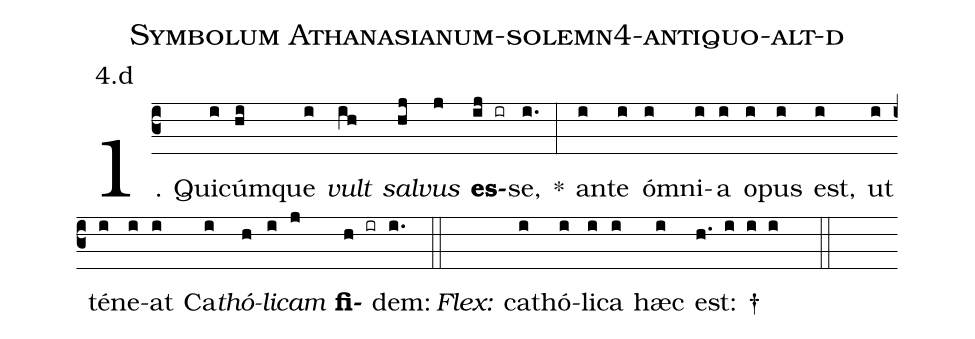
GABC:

name: Symbolum Athanasianum-solemn4-antiquo-alt-d;
annotation: 4.d;
%%
(c3)1. Qui(i)cúm(hi)que(i) <i>vult</i>(ih) <i>sal</i>(hj)<i>vus</i>(j) <b>es</b>(ij ir)se,(i.) *(:) an(i)te(i) óm(i)ni(i)a(i) o(i)pus(i) est,(i) ut(i) té(i)ne(i)at(i) Ca(i)<i>thó</i>(h)<i>li</i>(i)<i>cam</i>(j) <b>fi</b>(h ir)dem:(i.) (::)
<i>Flex:</i>()  ca(i)thó(i)li(i)ca(i) hæc(i) est: †(h. i i i  ::)
